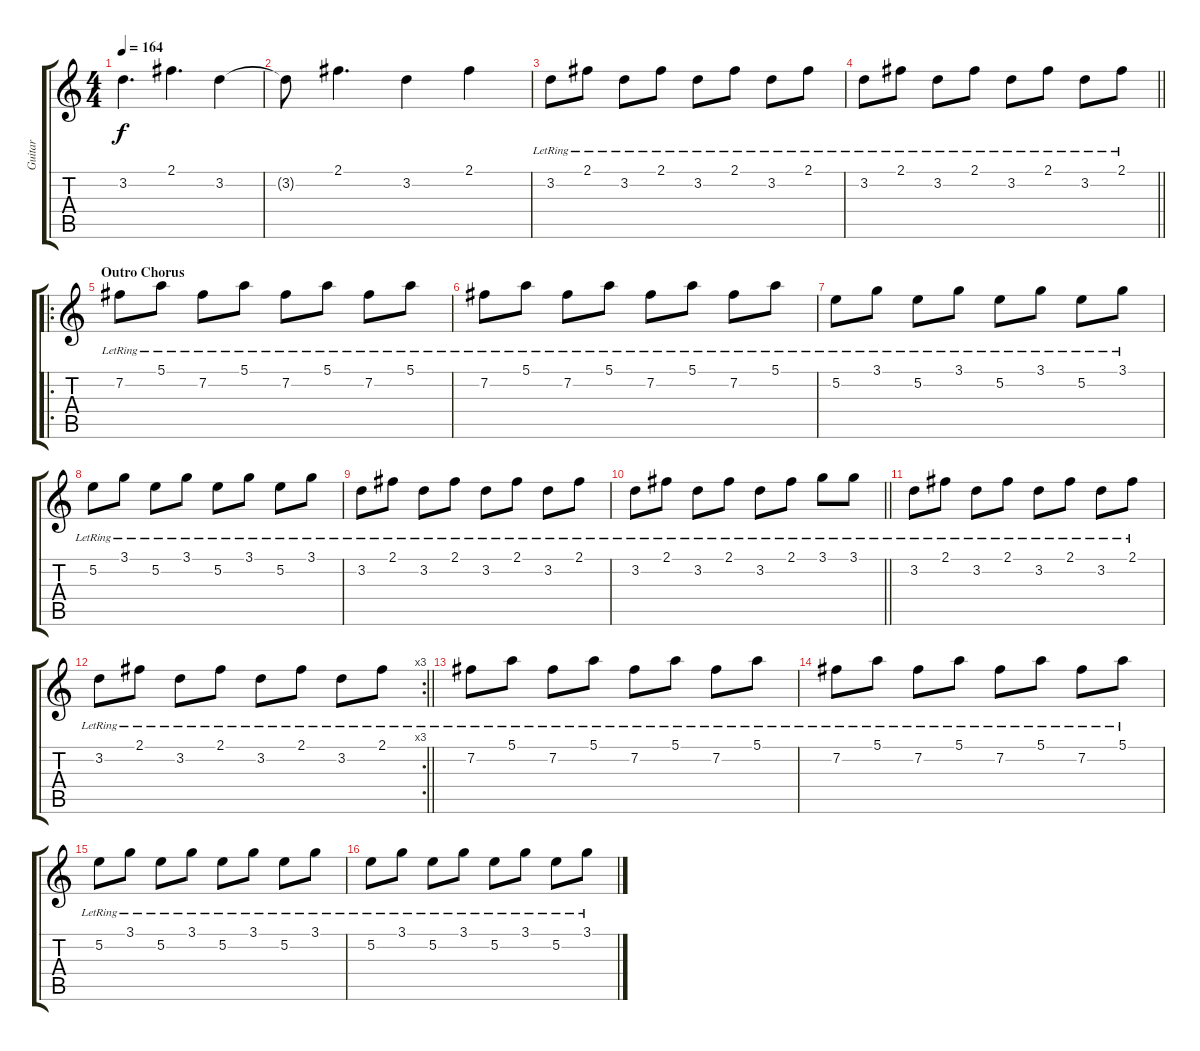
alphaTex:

\track ("Guitar" "Guitar") {instrument electricguitarjazz}
\staff {score tabs}
\tuning (E4 B3 G3 D3 A2 E2) {hide}
\ts (4 4)
\tempo 164
\clef g2
\ks c
3.2.4{d dy f} 2.1.4{d} 3.2.4 |
3.2{t}.8 2.1.4{d} 3.2.4 2.1.4 |
3.2{lr}.8 2.1{lr}.8 3.2{lr}.8 2.1{lr}.8 3.2{lr}.8 2.1{lr}.8 3.2{lr}.8 2.1{lr}.8 |
\barLineRight lightlight
3.2{lr}.8 2.1{lr}.8 3.2{lr}.8 2.1{lr}.8 3.2{lr}.8 2.1{lr}.8 3.2{lr}.8 2.1{lr}.8 |
\ro
\section ("" "Outro Chorus")
7.2{lr}.8 5.1{lr}.8 7.2{lr}.8 5.1{lr}.8 7.2{lr}.8 5.1{lr}.8 7.2{lr}.8 5.1{lr}.8 |
7.2{lr}.8 5.1{lr}.8 7.2{lr}.8 5.1{lr}.8 7.2{lr}.8 5.1{lr}.8 7.2{lr}.8 5.1{lr}.8 |
5.2{lr}.8 3.1{lr}.8 5.2{lr}.8 3.1{lr}.8 5.2{lr}.8 3.1{lr}.8 5.2{lr}.8 3.1{lr}.8 |
5.2{lr}.8 3.1{lr}.8 5.2{lr}.8 3.1{lr}.8 5.2{lr}.8 3.1{lr}.8 5.2{lr}.8 3.1{lr}.8 |
3.2{lr}.8 2.1{lr}.8 3.2{lr}.8 2.1{lr}.8 3.2{lr}.8 2.1{lr}.8 3.2{lr}.8 2.1{lr}.8 |
\barLineRight lightlight
3.2{lr}.8 2.1{lr}.8 3.2{lr}.8 2.1{lr}.8 3.2{lr}.8 2.1{lr}.8 3.1{lr}.8 3.1{lr}.8 |
3.2{lr}.8 2.1{lr}.8 3.2{lr}.8 2.1{lr}.8 3.2{lr}.8 2.1{lr}.8 3.2{lr}.8 2.1{lr}.8 |
\rc 3
\barLineRight lightlight
3.2{lr}.8 2.1{lr}.8 3.2{lr}.8 2.1{lr}.8 3.2{lr}.8 2.1{lr}.8 3.2{lr}.8 2.1{lr}.8 |
7.2{lr}.8 5.1{lr}.8 7.2{lr}.8 5.1{lr}.8 7.2{lr}.8 5.1{lr}.8 7.2{lr}.8 5.1{lr}.8 |
7.2{lr}.8 5.1{lr}.8 7.2{lr}.8 5.1{lr}.8 7.2{lr}.8 5.1{lr}.8 7.2{lr}.8 5.1{lr}.8 |
5.2{lr}.8 3.1{lr}.8 5.2{lr}.8 3.1{lr}.8 5.2{lr}.8 3.1{lr}.8 5.2{lr}.8 3.1{lr}.8 |
5.2{lr}.8 3.1{lr}.8 5.2{lr}.8 3.1{lr}.8 5.2{lr}.8 3.1{lr}.8 5.2{lr}.8 3.1{lr}.8
